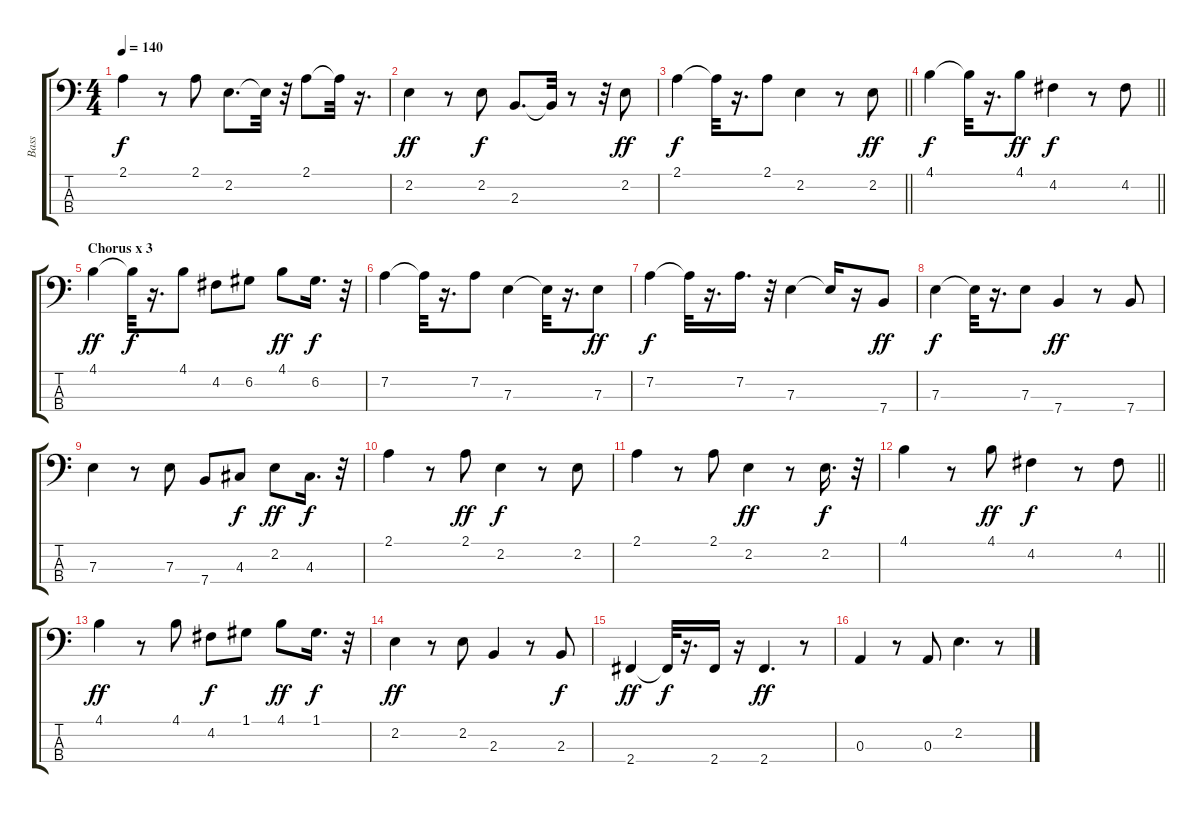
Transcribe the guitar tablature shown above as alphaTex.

\track ("Bass" "Bass") {instrument electricbassfinger}
\staff {score tabs}
\tuning (G2 D2 A1 E1) {hide}
\ts (4 4)
\tempo 140
\clef f4
\ks c
2.1.4{dy f} r.8 2.1.8 2.2.8{d} 2.2{t}.32 r.32 2.1.8 2.1{t}.32 r.16{d} |
2.2.4{dy ff} r.8 2.2.8{dy f} 2.3.8{d} 2.3{t}.32 r.8 r.32 2.2.8{dy ff} |
\barLineRight lightlight
2.1.4{dy f} 2.1{t}.32 r.16{d} 2.1.8 2.2.4 r.8 2.2.8{dy ff} |
\section ("" "")
\barLineRight lightlight
4.1.4{dy f} 4.1{t}.32 r.16{d} 4.1.8{dy ff} 4.2.4{dy f} r.8 4.2.8 |
\section ("" "Chorus x 3 ")
4.1.4{dy ff} 4.1{t}.32{dy f} r.16{d} 4.1.8 4.2.8 6.2.8 4.1.8{dy ff} 6.2.16{d dy f} r.32 |
7.2.4 7.2{t}.32 r.16{d} 7.2.8 7.3.4 7.3{t}.32 r.16{d} 7.3.8{dy ff} |
7.2.4{dy f} 7.2{t}.32 r.16{d} 7.2.16{d} r.32 7.3.4 7.3{t}.16 r.16 7.4.8{dy ff} |
7.3.4{dy f} 7.3{t}.32 r.16{d} 7.3.8 7.4.4{dy ff} r.8 7.4.8 |
7.3.4 r.8 7.3.8 7.4.8 4.3.8{dy f} 2.2.8{dy ff} 4.3.16{d dy f} r.32 |
2.1.4 r.8 2.1.8{dy ff} 2.2.4{dy f} r.8 2.2.8 |
2.1.4 r.8 2.1.8 2.2.4{dy ff} r.8 2.2.16{d dy f} r.32 |
\barLineRight lightlight
4.1.4 r.8 4.1.8{dy ff} 4.2.4{dy f} r.8 4.2.8 |
\section ("" "")
4.1.4{dy ff} r.8 4.1.8 4.2.8{dy f} 1.1.8 4.1.8{dy ff} 1.1.16{d dy f} r.32 |
2.2.4{dy ff} r.8 2.2.8 2.3.4 r.8 2.3.8{dy f} |
2.4.4{dy ff} 2.4{t}.32{dy f} r.16{d} 2.4.16 r.16 2.4.4{d dy ff} r.8 |
0.3.4 r.8 0.3.8 2.2.4{d} r.8
